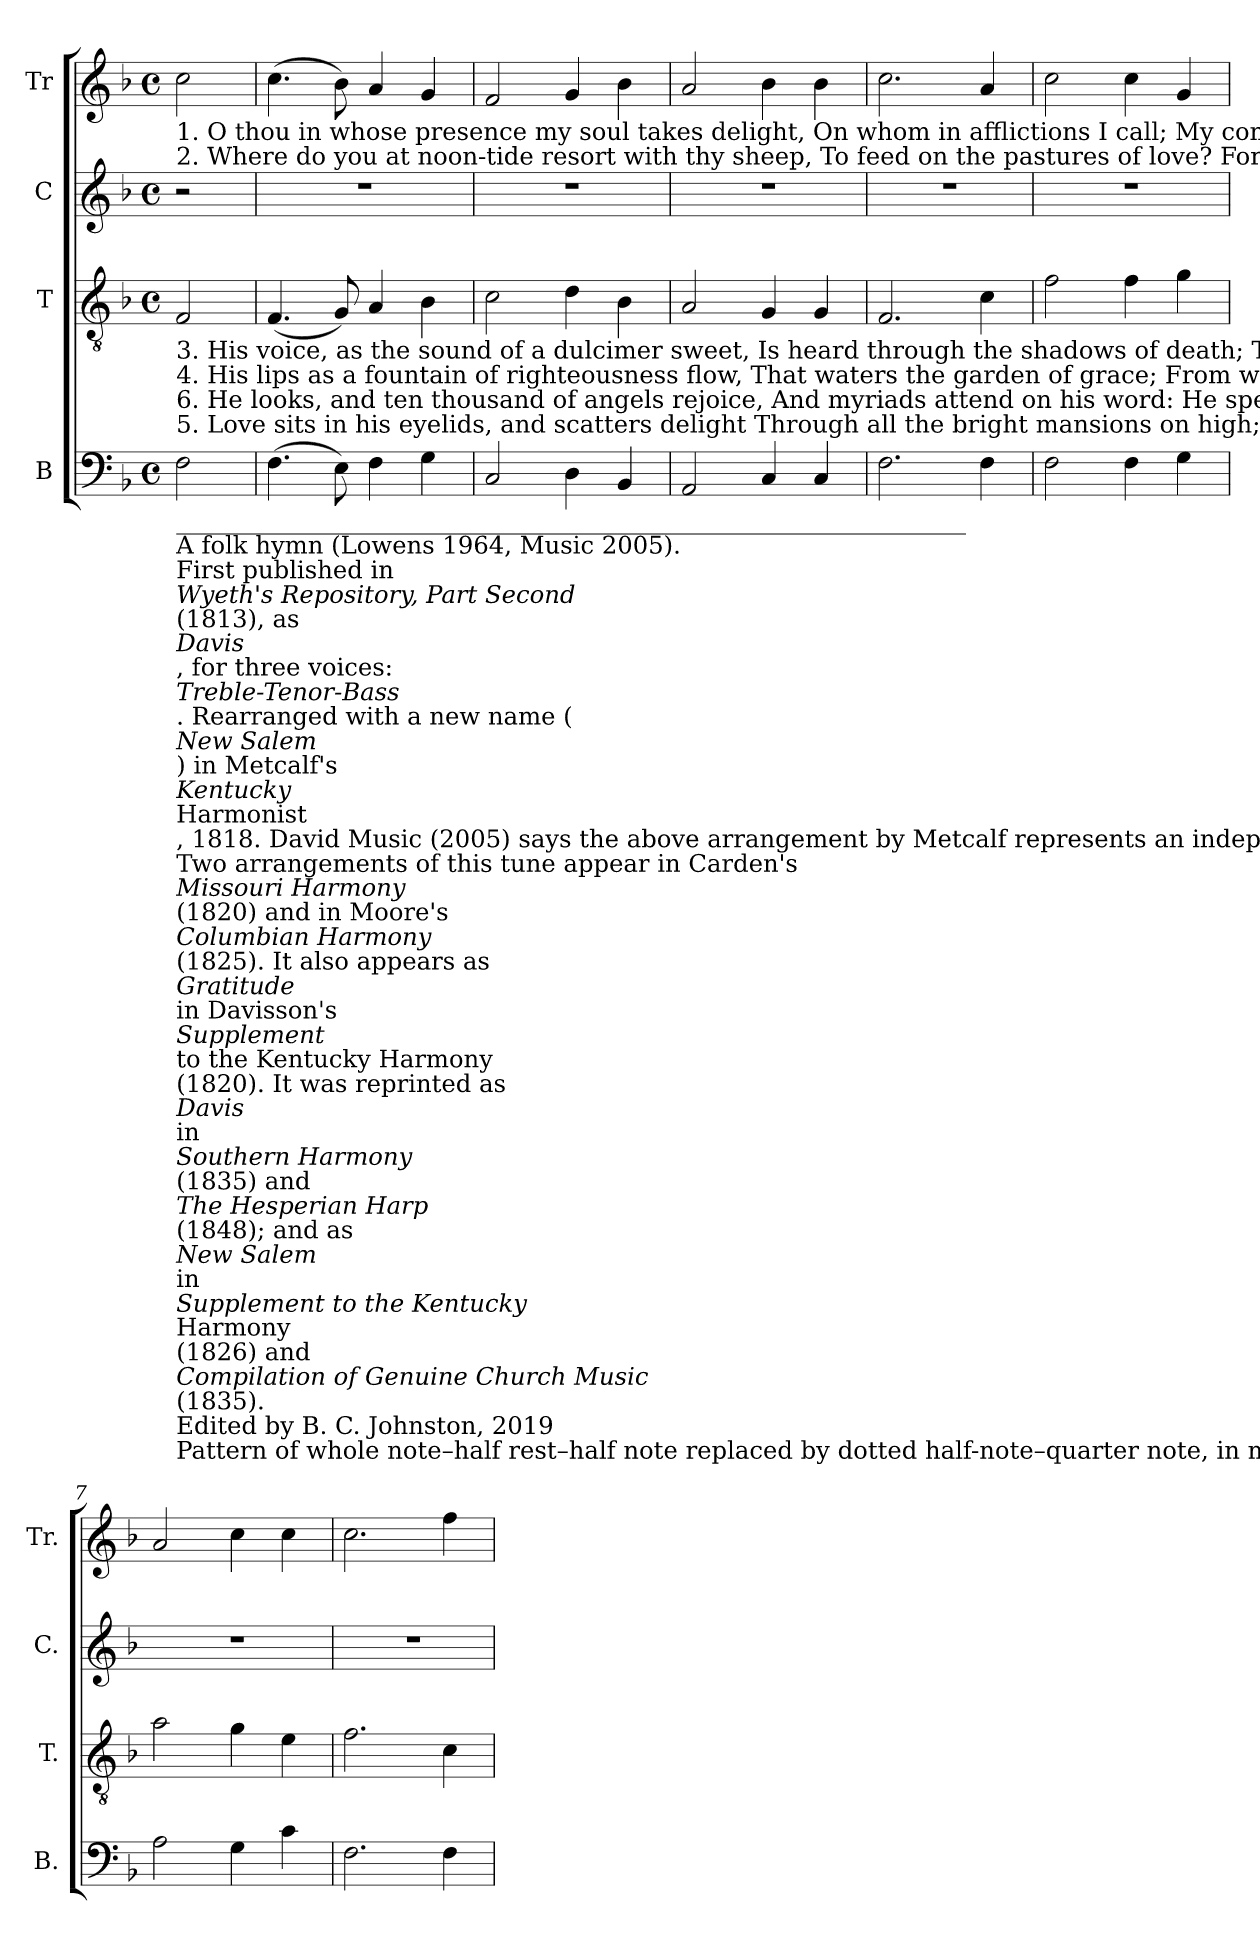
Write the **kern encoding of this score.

**kern	**kern	**kern	**kern
*part4	*part3	*part2	*part1
*staff4	*staff3	*staff2	*staff1
*I"B	*I"T	*I"C	*I"Tr
*I'B.	*I'T.	*I'C.	*I'Tr.
*clefF4	*clefGv2	*clefG2	*clefG2
*k[b-]	*k[b-]	*k[b-]	*k[b-]
*M4/4	*M4/4	*M4/4	*M4/4
*met(c)	*met(c)	*met(c)	*met(c)
*MM150	*MM150	*MM150	*MM150
=1	=1	=1	=1
!	!	!	!LO:TX:b:t=1. O thou in whose presence my soul takes delight,   On  whom  in  afflictions I  call;    My comfort  by     day      and my song in the night, My hope, my salvation,   my  all.
!	!	!	!LO:TX:b:t=2. Where do you at noon-tide resort with thy sheep,  To  feed  on the pastures of love?   For why in   the    val – ley of death should I weep,  Alone in  the  wilderness   rove?
!	!LO:TX:b:t=3. His voice, as the sound of a dulcimer sweet, Is heard through the shadows of death;  The cedars   of      Le  –  ba – non  bow at  his  feet,  The air is perfumed with his breath.	!	!
!	!LO:TX:b:t=4. His  lips as  a  fountain  of  righteousness flow,  That  waters  the  garden  of  grace;   From which their salvation the Gentiles shall know, And bask in the smiles of his face.	!	!
!LO:TX:a:t=5. Love sits in his eyelids, and scatters delight  Through all the bright mansions on high;  Their  faces  the    che – ru – bim  veil  in  his sight, And tremble with fullness of  joy.	!	!	!
!LO:TX:a:t=6.  He  looks,  and  ten thousand of  angels  rejoice,   And  myriads attend  on  his  word&colon;   He  speaks,  and   eternity,   filled   with  his  voice  Re–echoes the praise of her Lord.	!	!	!
!LO:TX:b:t=_________________________________________________________________	!	!	!
!LO:TX:b:t=A folk hymn (Lowens 1964, Music 2005).	!	!	!
!LO:TX:b:t=First published in	!	!	!
!LO:TX:b:i:t=Wyeth's Repository, Part Second	!	!	!
!LO:TX:b:t=(1813), as	!	!	!
!LO:TX:b:i:t=Davis	!	!	!
!LO:TX:b:t=, for three voices&colon;	!	!	!
!LO:TX:b:i:t=Treble-Tenor-Bass	!	!	!
!LO:TX:b:t=. Rearranged with a new name (	!	!	!
!LO:TX:b:i:t=New Salem	!	!	!
!LO:TX:b:t=) in Metcalf's	!	!	!
!LO:TX:b:i:t=Kentucky	!	!	!
!LO:TX:b:t=Harmonist	!	!	!
!LO:TX:b:t=, 1818. David Music (2005) says the above arrangement by Metcalf represents an independent treatment of the same oral source used byWyeth.	!	!	!
!LO:TX:b:t=Two arrangements of this tune appear in Carden's	!	!	!
!LO:TX:b:i:t=Missouri Harmony	!	!	!
!LO:TX:b:t=(1820) and in Moore's	!	!	!
!LO:TX:b:i:t=Columbian Harmony	!	!	!
!LO:TX:b:t=(1825). It also appears as	!	!	!
!LO:TX:b:i:t=Gratitude	!	!	!
!LO:TX:b:t=in Davisson's	!	!	!
!LO:TX:b:i:t=Supplement	!	!	!
!LO:TX:b:t=to the Kentucky Harmony	!	!	!
!LO:TX:b:t=(1820). It was reprinted as	!	!	!
!LO:TX:b:i:t=Davis	!	!	!
!LO:TX:b:t=in	!	!	!
!LO:TX:b:i:t=Southern Harmony	!	!	!
!LO:TX:b:t=(1835) and	!	!	!
!LO:TX:b:i:t=The Hesperian Harp	!	!	!
!LO:TX:b:t=(1848); and as	!	!	!
!LO:TX:b:i:t=New Salem	!	!	!
!LO:TX:b:t=in	!	!	!
!LO:TX:b:i:t=Supplement to the Kentucky	!	!	!
!LO:TX:b:t=Harmony	!	!	!
!LO:TX:b:t=(1826) and	!	!	!
!LO:TX:b:i:t=Compilation of Genuine Church Music	!	!	!
!LO:TX:b:t=(1835).	!	!	!
!LO:TX:b:t=Edited by B. C. Johnston, 2019	!	!	!
!LO:TX:b:t=Pattern of whole note–half rest–half note replaced by dotted half-note–quarter note, in measures 5, 8, and 12.	!	!	!
2F!\	2F!/	2r	2cc!\
=2	=2	=2	=2
(>4.F!\	(<4.F!/	1r	(>4.cc!\
8E!\)	8G!/)	.	8b-!\)
4F!\	4A!/	.	4a!/
4G!\	4B-!\	.	4g!/
=3	=3	=3	=3
2C!/	2c!\	1r	2f!/
4D!\	4d!\	.	4g!/
4BB-!/	4B-!\	.	4b-!\
=4	=4	=4	=4
2AA!/	2A!/	1r	2a!/
4C!/	4G!/	.	4b-!\
4C!/	4G!/	.	4b-!\
=5	=5	=5	=5
2.F!\	2.F!/	1r	2.cc!\
4F!\	4c!\	.	4a!/
=6	=6	=6	=6
2F!\	2f!\	1r	2cc!\
4F!\	4f!\	.	4cc!\
4G!\	4g!\	.	4g!/
=7	=7	=7	=7
2A!\	2a!\	1r	2a!/
4G!\	4g!\	.	4cc!\
4c!\	4e!\	.	4cc!\
=8	=8	=8	=8
2.F!\	2.f!\	1r	2.cc!\
4F!\	4c!\	.	4ff!\
=	=	=	=
*-	*-	*-	*-
